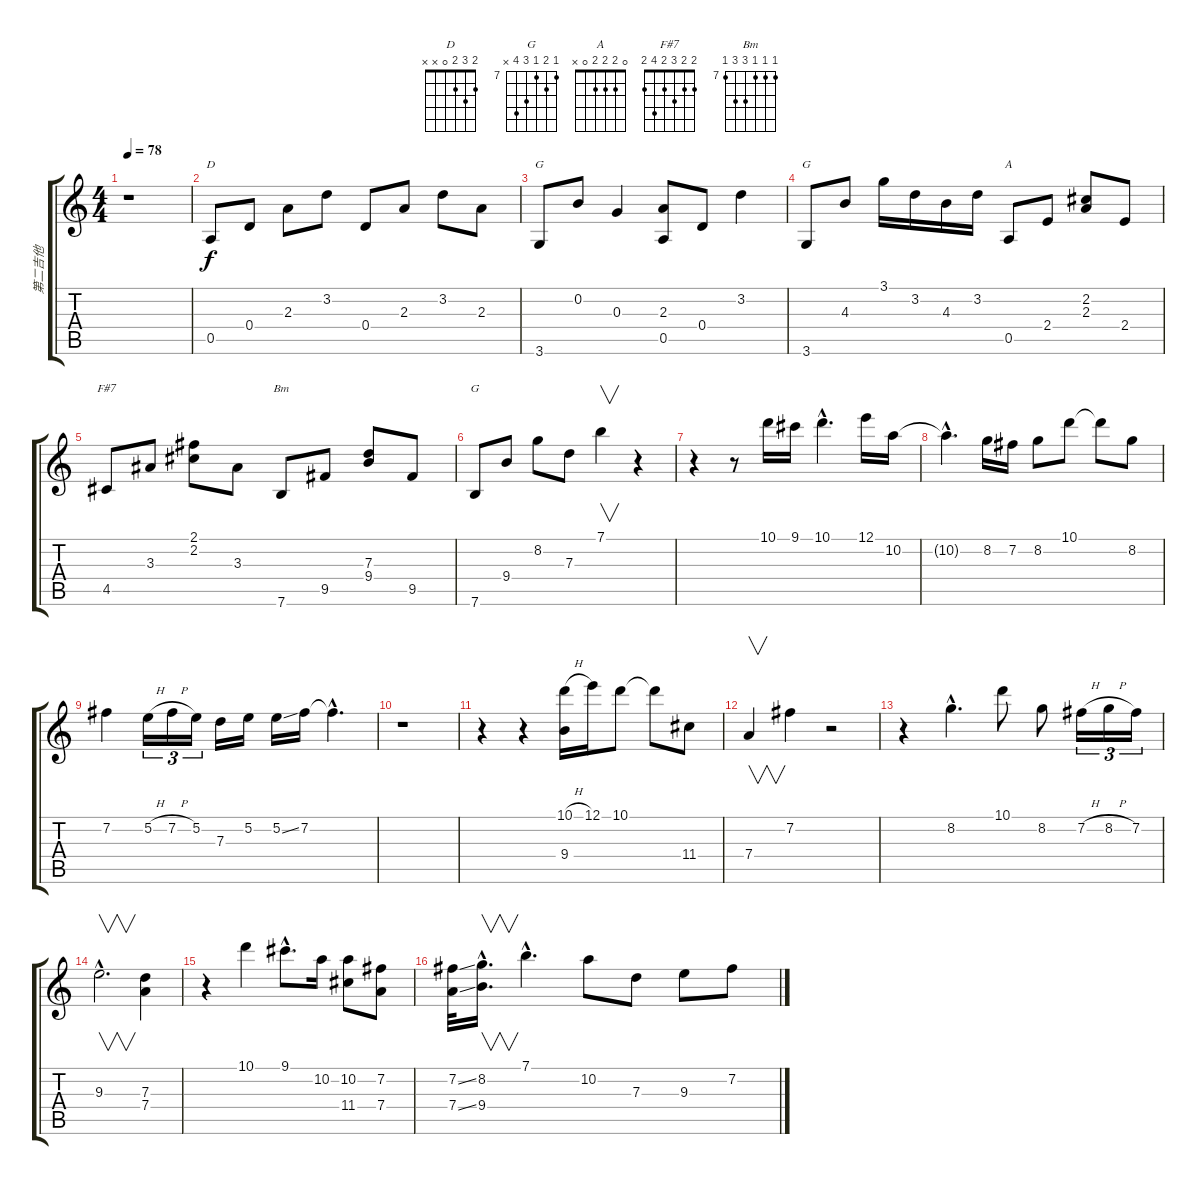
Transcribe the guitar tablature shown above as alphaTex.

\track ("第二吉他" "第二吉他") {instrument acousticguitarnylon}
\staff {score tabs}
\tuning (E4 B3 G3 D3 A2 E2) {hide}
\chord ("D" 2 3 2 0 x x)
\chord ("G" 3 0 0 0 2 3)
\chord ("G" 3 3 4 5 5 3)
\chord ("A" 0 2 2 2 0 x)
\chord ("F#7" 2 2 3 2 4 2)
\chord ("Bm" 7 7 7 9 9 7) {firstfret 7}
\chord ("G" 7 8 7 9 10 x) {firstfret 7}
\ts (4 4)
\tempo 78
\clef g2
\ks c
r.1{dy f instrument acousticguitarnylon} |
0.5.8{ch "D"} 0.4.8 2.3.8 3.2.8 0.4.8 2.3.8 3.2.8 2.3.8 |
3.6.8{ch "G"} 0.2.8 0.3.4 (2.3 0.5).8 0.4.8 3.2.4 |
3.6.8{ch "G"} 4.3.8 3.1.16 3.2.16 4.3.16 3.2.16 0.5.8{ch "A"} 2.4.8 (2.2 2.3).8 2.4.8 |
4.5.8{ch "F#7"} 3.3.8 (2.1 2.2).8 3.3.8 7.6.8{ch "Bm"} 9.5.8 (7.3 9.4).8 9.5.8 |
7.6.8{ch "G"} 9.4.8 8.2.8 7.3.8 7.1.4{v} r.4 |
r.4 r.8 10.1.16 9.1.16 10.1{hac}.4{d} 12.1.16 10.2.16 |
10.2{hac t}.4{d} 8.2.16 7.2.16 8.2.8 10.1.8 10.1{t}.8 8.2.8 |
7.2.4 5.2{h}.16{tu (3 2)} 7.2{h}.16{tu (3 2)} 5.2.16{tu (3 2)} 7.3.16 5.2.16 5.2{ss}.16 7.2.16 7.2{hac t}.4{d} |
r.1 |
r.4 r.4 (10.1{h} 9.4).16 12.1.16 10.1.8 10.1{t}.8 11.4.8 |
7.4.4{v} 7.2.4 r.2 |
r.4 8.2{hac}.4{d} 10.1.8 8.2.8 7.2{h}.16{tu (3 2)} 8.2{h}.16{tu (3 2)} 7.2.16{tu (3 2)} |
9.3{hac}.2{v d} (7.3 7.4).4 |
r.4 10.1.4 9.1{hac}.8{d} 10.2.16 (10.2 11.4).8 (7.2 7.4).8 |
(7.2{ss} 7.4{ss}).32 (8.2{hac} 9.4{hac}).16{v d} 7.1{hac}.4{d} 10.2.8 7.3.8 9.3.8 7.2.8
